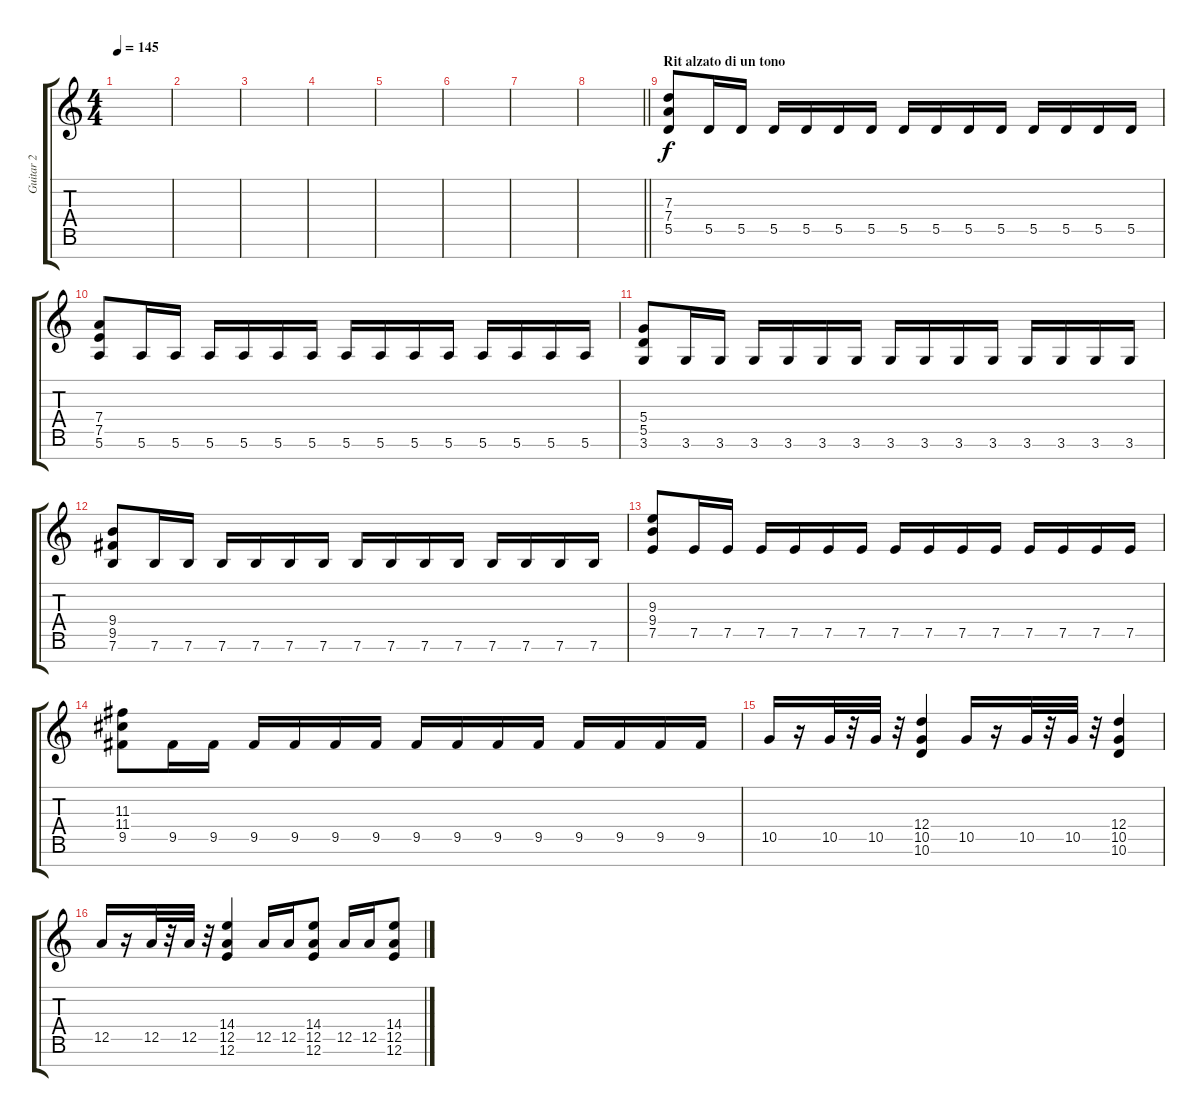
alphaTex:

\track ("Guitar 2" "Guitar 2") {instrument distortionguitar}
\staff {score tabs}
\tuning (E4 B3 G3 D3 A2 E2 B1) {hide}
\ts (4 4)
\tempo 145
\clef g2
\ks c
|
|
|
|
|
|
|
\barLineRight lightlight
|
\section ("" "Rit alzato di un tono")
(7.3 7.4 5.5).8 5.5.16 5.5.16 5.5.16 5.5.16 5.5.16 5.5.16 5.5.16 5.5.16 5.5.16 5.5.16 5.5.16 5.5.16 5.5.16 5.5.16 |
(7.4 7.5 5.6).8 5.6.16 5.6.16 5.6.16 5.6.16 5.6.16 5.6.16 5.6.16 5.6.16 5.6.16 5.6.16 5.6.16 5.6.16 5.6.16 5.6.16 |
(5.4 5.5 3.6).8 3.6.16 3.6.16 3.6.16 3.6.16 3.6.16 3.6.16 3.6.16 3.6.16 3.6.16 3.6.16 3.6.16 3.6.16 3.6.16 3.6.16 |
(9.4 9.5 7.6).8 7.6.16 7.6.16 7.6.16 7.6.16 7.6.16 7.6.16 7.6.16 7.6.16 7.6.16 7.6.16 7.6.16 7.6.16 7.6.16 7.6.16 |
(9.3 9.4 7.5).8 7.5.16 7.5.16 7.5.16 7.5.16 7.5.16 7.5.16 7.5.16 7.5.16 7.5.16 7.5.16 7.5.16 7.5.16 7.5.16 7.5.16 |
(11.3 11.4 9.5).8 9.5.16 9.5.16 9.5.16 9.5.16 9.5.16 9.5.16 9.5.16 9.5.16 9.5.16 9.5.16 9.5.16 9.5.16 9.5.16 9.5.16 |
10.5.16 r.16 10.5.32 r.32 10.5.32 r.32 (12.4 10.5 10.6).4 10.5.16 r.16 10.5.32 r.32 10.5.32 r.32 (12.4 10.5 10.6).4 |
12.5.16 r.16 12.5.32 r.32 12.5.32 r.32 (14.4 12.5 12.6).4 12.5.16 12.5.16 (14.4 12.5 12.6).8 12.5.16 12.5.16 (14.4 12.5 12.6).8
